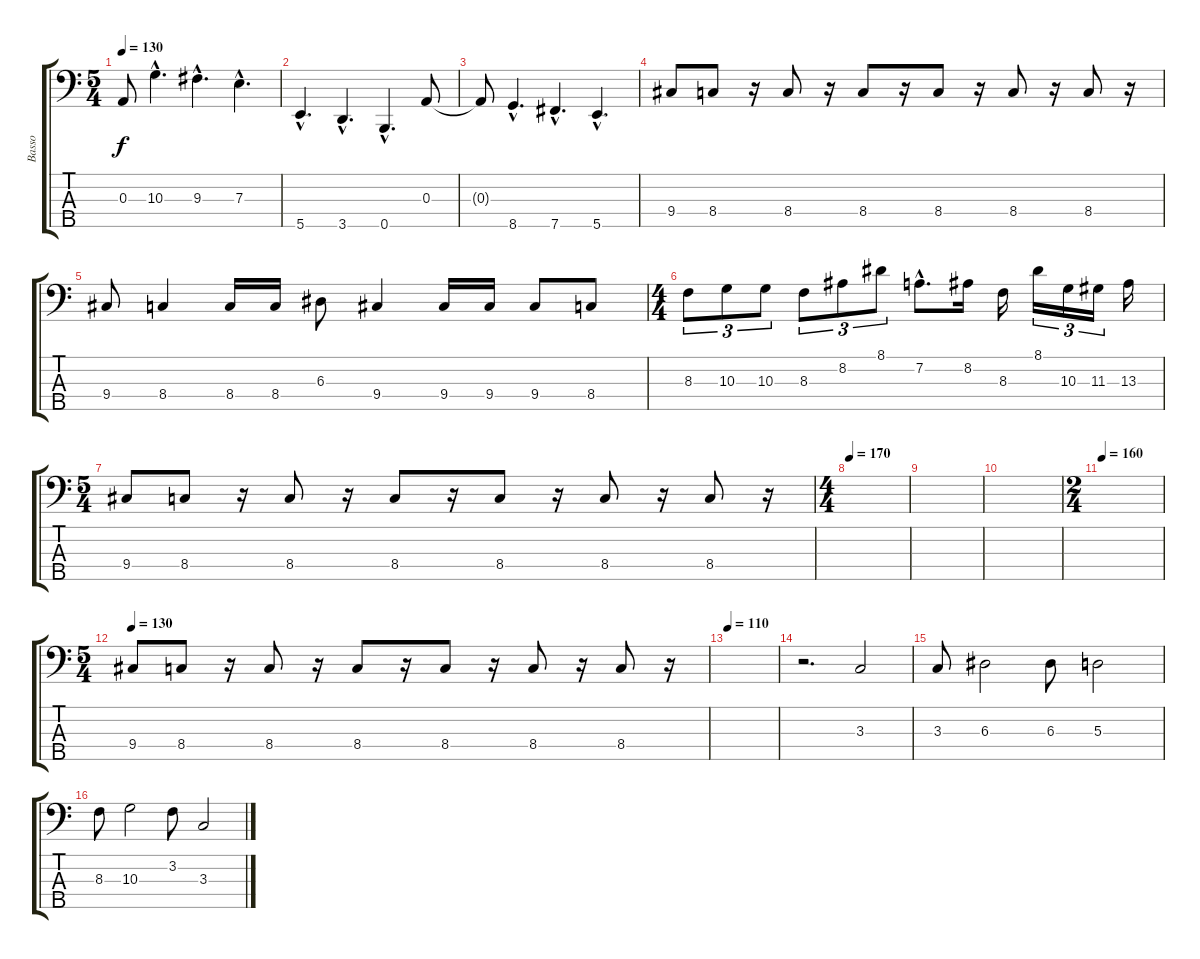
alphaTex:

\track ("Basso" "Basso") {instrument electricbassfinger}
\staff {score tabs}
\tuning (G2 D2 A1 E1 B0) {hide}
\ts (5 4)
\tempo 130
\clef f4
\ks c
0.3{t}.8{dy f} 10.3{hac}.4{d} 9.3{hac}.4{d} 7.3{hac}.4{d} |
5.5{hac}.4{d} 3.5{hac}.4{d} 0.5{hac}.4{d} 0.3.8 |
0.3{t}.8 8.5{hac}.4{d} 7.5{hac}.4{d} 5.5{hac}.4{d} |
9.4.8 8.4.8 r.16 8.4.8 r.16 8.4.8 r.16 8.4.8 r.16 8.4.8 r.16 8.4.8 r.16 |
9.4.8 8.4.4 8.4.16 8.4.16 6.3.8 9.4.4 9.4.16 9.4.16 9.4.8 8.4.8 |
\ts (4 4)
8.3.8{tu (3 2)} 10.3.8{tu (3 2)} 10.3.8{tu (3 2)} 8.3.8{tu (3 2)} 8.2.8{tu (3 2)} 8.1.8{tu (3 2)} 7.2{hac}.8{d} 8.2.16 8.3.16 8.1.16{tu (3 2)} 10.3.16{tu (3 2)} 11.3.16{tu (3 2)} 13.3.16 |
\ts (5 4)
9.4.8 8.4.8 r.16 8.4.8 r.16 8.4.8 r.16 8.4.8 r.16 8.4.8 r.16 8.4.8 r.16 |
\ts (4 4)
\tempo 170
|
|
|
\ts (2 4)
\tempo 160
|
\ts (5 4)
\tempo 130
9.4.8 8.4.8 r.16 8.4.8 r.16 8.4.8 r.16 8.4.8 r.16 8.4.8 r.16 8.4.8 r.16 |
\tempo 110
|
r.2{d} 3.3.2 |
3.3.8 6.3.2 6.3.8 5.3.2 |
8.3.8 10.3.2 3.2.8 3.3.2
